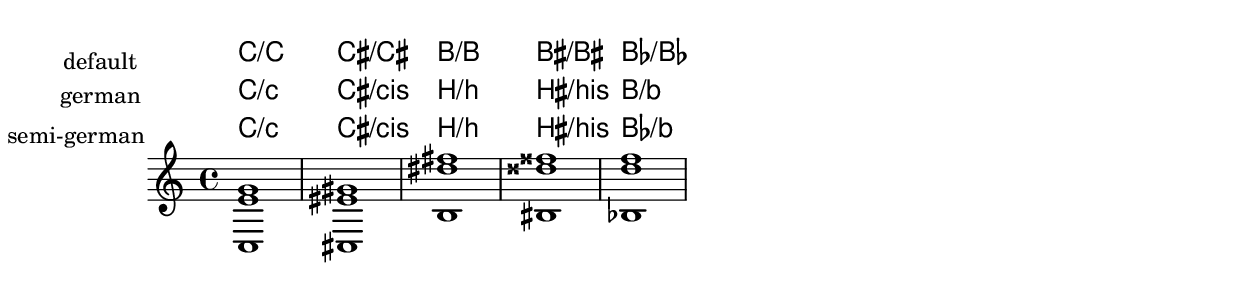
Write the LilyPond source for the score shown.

%% DO NOT EDIT this file manually; it is automatically
%% generated from LSR http://lsr.dsi.unimi.it
%% Make any changes in LSR itself, or in Documentation/snippets/new/ ,
%% and then run scripts/auxiliar/makelsr.py
%%
%% This file is in the public domain.
\version "2.14.2"

\header {
  lsrtags = "chords, really-simple"

%% Translation of GIT committish: 6977ddc9a3b63ea810eaecb864269c7d847ccf98
  texidoces = "
La nomenclatura inglesa (predeterminada) para los acordes del cifrado
americano se puede cambiar por la alemana (@code{\\germanChords}
sustituye B y Bes por H y B) o por la semi-alemana
(@code{\\semiGermanChords} sustituye B y Bes por H y Bb).

"
  doctitlees = "Cambiar la nomenclatura de los acordes del cifrado americano por la notación alemana o semi-alemana"

  texidoc = "
The english naming of chords (default) can be changed to german
(@code{\\germanChords} replaces B and Bes with H and B) or semi-german
(@code{\\semiGermanChords} replaces B and Bes with H and Bb).




"
  doctitle = "Changing the chord names to German or semi-German notation"
} % begin verbatim


music = \chordmode {
  c1/c | cis/cis
  b1/b | bis/bis | bes/bes
}

%% The following is only here to print the names of the
%% chords styles; it can be removed if you do not need to
%% print them.

\layout {
  \context {
    \ChordNames
    \consists "Instrument_name_engraver"
  }
}

<<
  \new ChordNames {
    \set ChordNames.instrumentName = #"default"
    \music
  }
  \new ChordNames {
    \set ChordNames.instrumentName = #"german"
    \germanChords \music }
  \new ChordNames {
    \set ChordNames.instrumentName = #"semi-german"
    \semiGermanChords \music }
  \context Voice { \music }
>>

